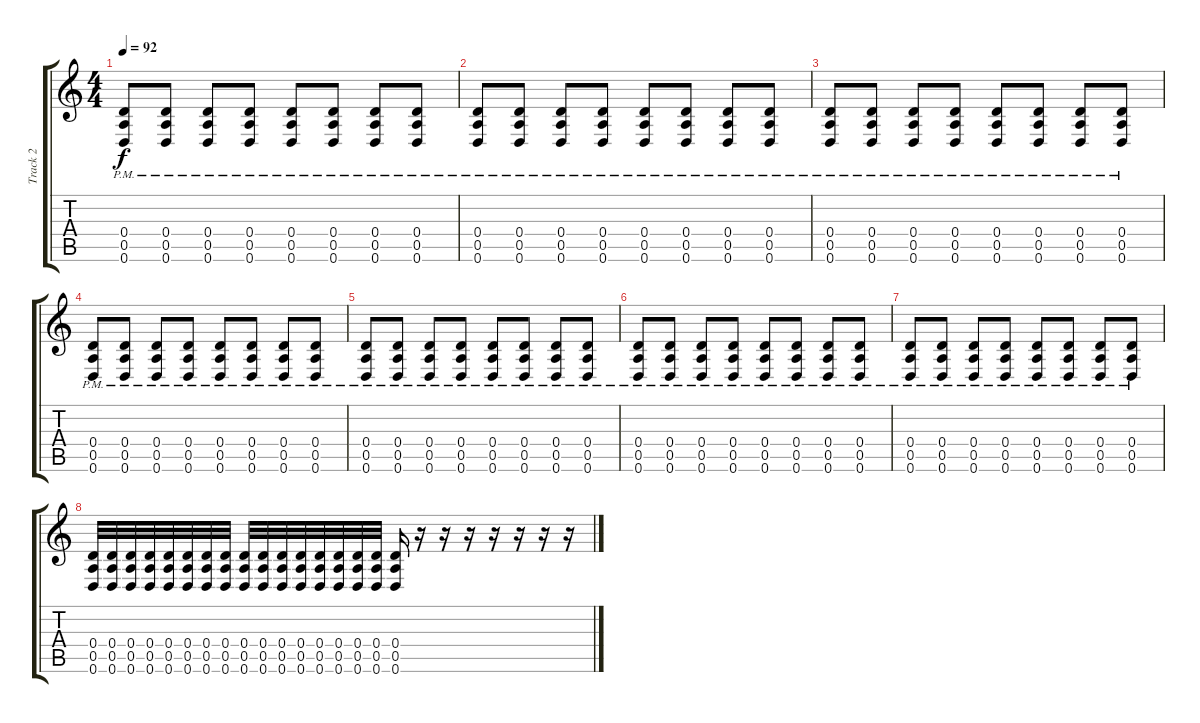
\track ("Track 2" "Track 2") {instrument overdrivenguitar}
\staff {score tabs}
\tuning (E4 B3 G3 D3 A2 D2) {hide}
\ts (4 4)
\tempo 92
\clef g2
\ks c
(0.4{pm} 0.5{pm} 0.6{pm}).8{dy f} (0.4{pm} 0.5{pm} 0.6{pm}).8 (0.4{pm} 0.5{pm} 0.6{pm}).8 (0.4{pm} 0.5{pm} 0.6{pm}).8 (0.4{pm} 0.5{pm} 0.6{pm}).8 (0.4{pm} 0.5{pm} 0.6{pm}).8 (0.4{pm} 0.5{pm} 0.6{pm}).8 (0.4{pm} 0.5{pm} 0.6{pm}).8 |
(0.4{pm} 0.5{pm} 0.6{pm}).8 (0.4{pm} 0.5{pm} 0.6{pm}).8 (0.4{pm} 0.5{pm} 0.6{pm}).8 (0.4{pm} 0.5{pm} 0.6{pm}).8 (0.4{pm} 0.5{pm} 0.6{pm}).8 (0.4{pm} 0.5{pm} 0.6{pm}).8 (0.4{pm} 0.5{pm} 0.6{pm}).8 (0.4{pm} 0.5{pm} 0.6{pm}).8 |
(0.4{pm} 0.5{pm} 0.6{pm}).8 (0.4{pm} 0.5{pm} 0.6{pm}).8 (0.4{pm} 0.5{pm} 0.6{pm}).8 (0.4{pm} 0.5{pm} 0.6{pm}).8 (0.4{pm} 0.5{pm} 0.6{pm}).8 (0.4{pm} 0.5{pm} 0.6{pm}).8 (0.4{pm} 0.5{pm} 0.6{pm}).8 (0.4{pm} 0.5{pm} 0.6{pm}).8 |
(0.4{pm} 0.5{pm} 0.6{pm}).8 (0.4{pm} 0.5{pm} 0.6{pm}).8 (0.4{pm} 0.5{pm} 0.6{pm}).8 (0.4{pm} 0.5{pm} 0.6{pm}).8 (0.4{pm} 0.5{pm} 0.6{pm}).8 (0.4{pm} 0.5{pm} 0.6{pm}).8 (0.4{pm} 0.5{pm} 0.6{pm}).8 (0.4{pm} 0.5{pm} 0.6{pm}).8 |
(0.4{pm} 0.5{pm} 0.6{pm}).8 (0.4{pm} 0.5{pm} 0.6{pm}).8 (0.4{pm} 0.5{pm} 0.6{pm}).8 (0.4{pm} 0.5{pm} 0.6{pm}).8 (0.4{pm} 0.5{pm} 0.6{pm}).8 (0.4{pm} 0.5{pm} 0.6{pm}).8 (0.4{pm} 0.5{pm} 0.6{pm}).8 (0.4{pm} 0.5{pm} 0.6{pm}).8 |
(0.4{pm} 0.5{pm} 0.6{pm}).8 (0.4{pm} 0.5{pm} 0.6{pm}).8 (0.4{pm} 0.5{pm} 0.6{pm}).8 (0.4{pm} 0.5{pm} 0.6{pm}).8 (0.4{pm} 0.5{pm} 0.6{pm}).8 (0.4{pm} 0.5{pm} 0.6{pm}).8 (0.4{pm} 0.5{pm} 0.6{pm}).8 (0.4{pm} 0.5{pm} 0.6{pm}).8 |
(0.4{pm} 0.5{pm} 0.6{pm}).8 (0.4{pm} 0.5{pm} 0.6{pm}).8 (0.4{pm} 0.5{pm} 0.6{pm}).8 (0.4{pm} 0.5{pm} 0.6{pm}).8 (0.4{pm} 0.5{pm} 0.6{pm}).8 (0.4{pm} 0.5{pm} 0.6{pm}).8 (0.4{pm} 0.5{pm} 0.6{pm}).8 (0.4{pm} 0.5{pm} 0.6{pm}).8 |
(0.4 0.5 0.6).32 (0.4 0.5 0.6).32 (0.4 0.5 0.6).32 (0.4 0.5 0.6).32 (0.4 0.5 0.6).32 (0.4 0.5 0.6).32 (0.4 0.5 0.6).32 (0.4 0.5 0.6).32 (0.4 0.5 0.6).32 (0.4 0.5 0.6).32 (0.4 0.5 0.6).32 (0.4 0.5 0.6).32 (0.4 0.5 0.6).32 (0.4 0.5 0.6).32 (0.4 0.5 0.6).32 (0.4 0.5 0.6).32 (0.4 0.5 0.6).16 r.16 r.16 r.16 r.16 r.16 r.16 r.16
